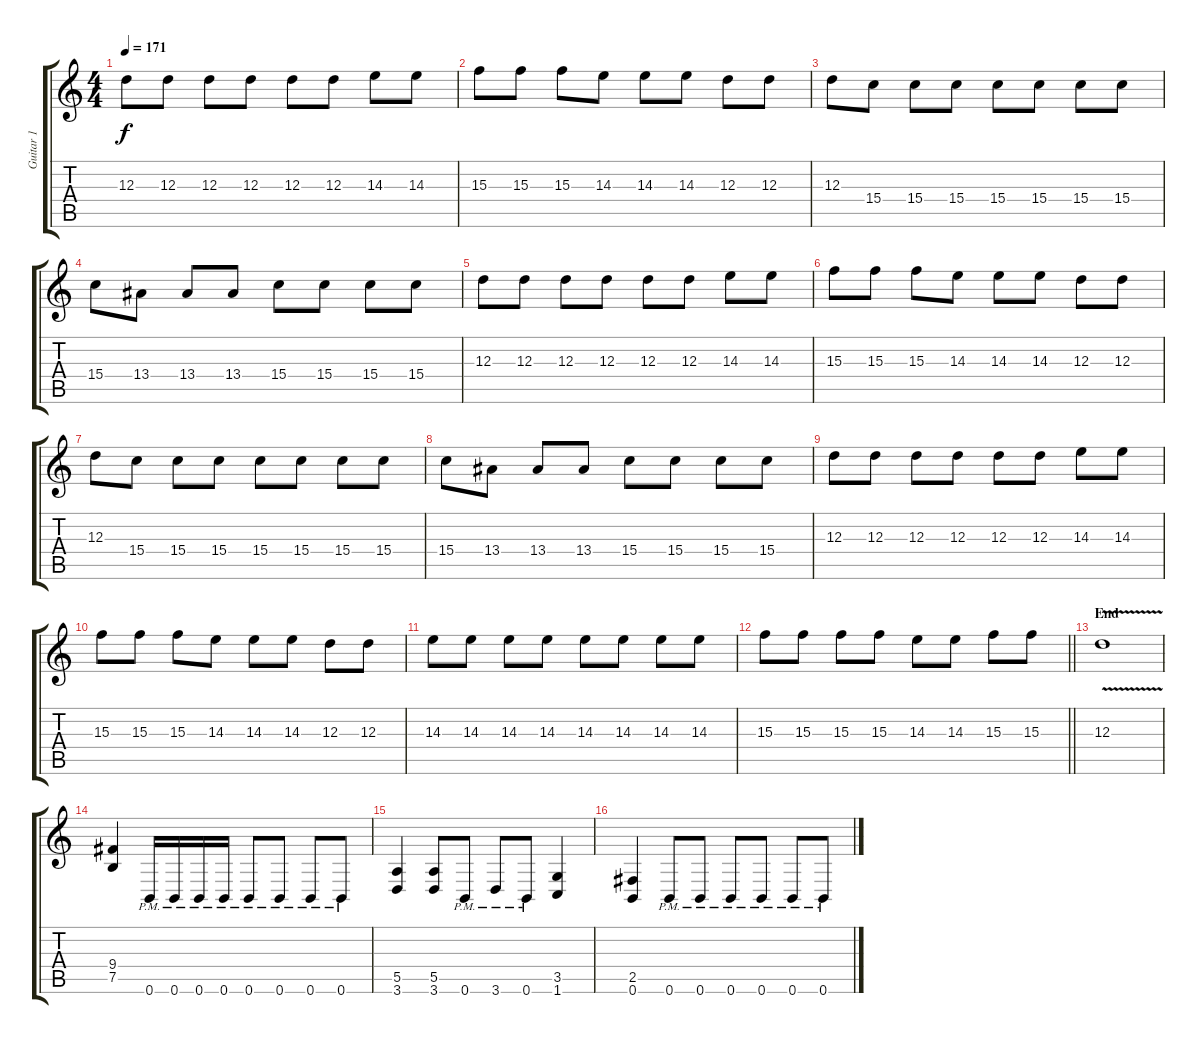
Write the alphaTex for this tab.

\track ("Guitar 1" "Guitar 1") {instrument distortionguitar}
\staff {score tabs}
\tuning (B3 Gb3 D3 A2 E2 B1) {hide}
\ts (4 4)
\tempo 171
\clef g2
\ks c
12.3.8{dy f} 12.3.8 12.3.8 12.3.8 12.3.8 12.3.8 14.3.8 14.3.8 |
15.3.8 15.3.8 15.3.8 14.3.8 14.3.8 14.3.8 12.3.8 12.3.8 |
12.3.8 15.4.8 15.4.8 15.4.8 15.4.8 15.4.8 15.4.8 15.4.8 |
15.4.8 13.4.8 13.4.8 13.4.8 15.4.8 15.4.8 15.4.8 15.4.8 |
12.3.8{volume 11} 12.3.8 12.3.8 12.3.8 12.3.8 12.3.8 14.3.8 14.3.8 |
15.3.8 15.3.8 15.3.8 14.3.8 14.3.8 14.3.8 12.3.8 12.3.8 |
12.3.8 15.4.8 15.4.8 15.4.8 15.4.8 15.4.8 15.4.8 15.4.8 |
15.4.8 13.4.8 13.4.8 13.4.8 15.4.8 15.4.8 15.4.8 15.4.8 |
12.3.8 12.3.8 12.3.8 12.3.8 12.3.8 12.3.8 14.3.8 14.3.8 |
15.3.8 15.3.8 15.3.8 14.3.8 14.3.8 14.3.8 12.3.8 12.3.8 |
14.3.8 14.3.8 14.3.8 14.3.8 14.3.8 14.3.8 14.3.8 14.3.8 |
\barLineRight lightlight
15.3.8 15.3.8 15.3.8 15.3.8 14.3.8 14.3.8 15.3.8 15.3.8 |
\section ("" "End")
12.3{v}.1 |
(9.4 7.5).4 0.6{pm}.16 0.6{pm}.16 0.6{pm}.16 0.6{pm}.16 0.6{pm}.8 0.6{pm}.8 0.6{pm}.8 0.6{pm}.8 |
(5.5 3.6).4 (5.5 3.6).8 0.6{pm}.8 3.6{pm}.8 0.6{pm}.8 (3.5 1.6).4 |
(2.5 0.6).4 0.6{pm}.8 0.6{pm}.8 0.6{pm}.8 0.6{pm}.8 0.6{pm}.8 0.6{pm}.8
